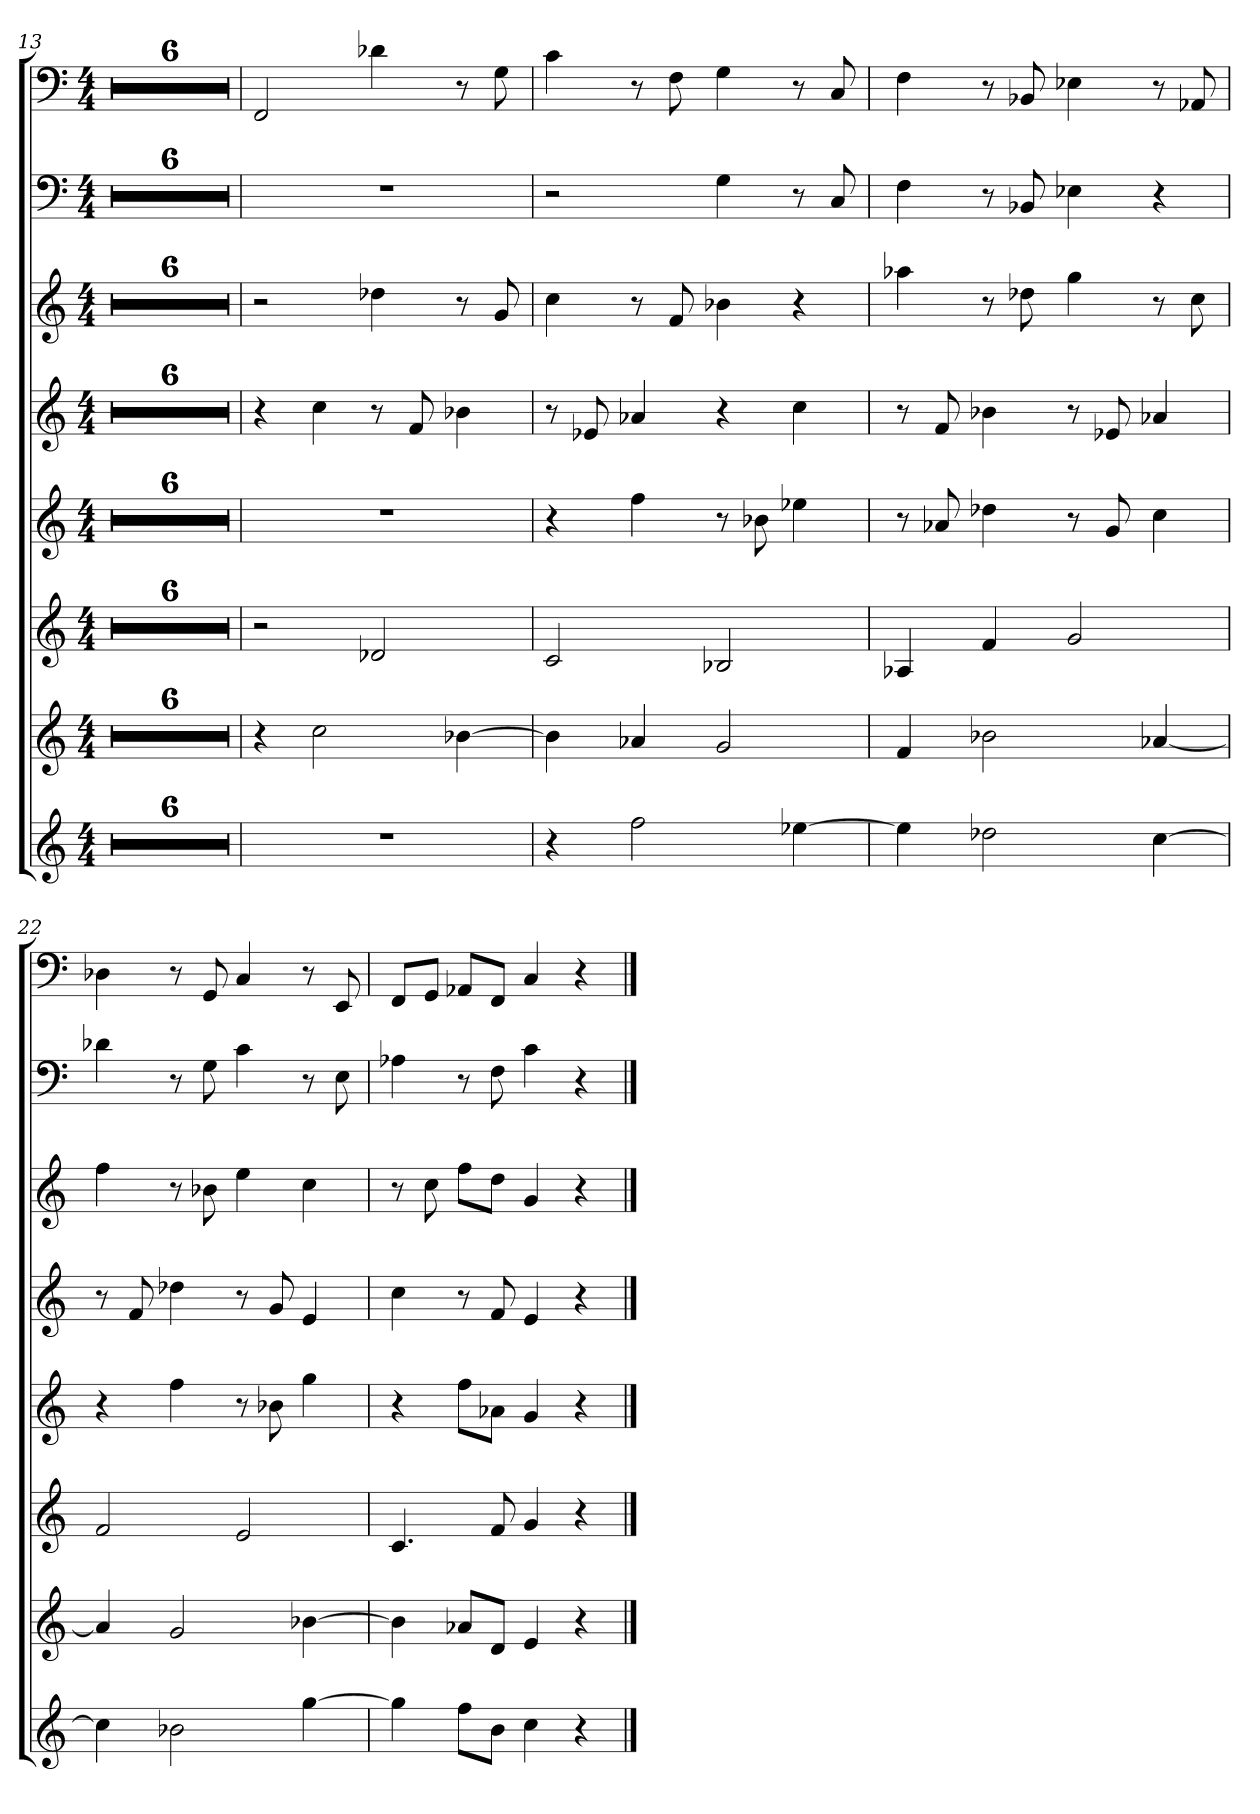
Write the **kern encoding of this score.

**kern	**kern	**kern	**kern	**kern	**kern	**kern	**kern
*part8	*part7	*part6	*part5	*part4	*part3	*part2	*part1
*staff8	*staff7	*staff6	*staff5	*staff4	*staff3	*staff2	*staff1
*k[]	*k[]	*k[]	*k[]	*k[]	*k[]	*k[]	*k[]
*C:	*C:	*C:	*C:	*C:	*C:	*C:	*C:
*M4/4	*M4/4	*M4/4	*M4/4	*M4/4	*M4/4	*M4/4	*M4/4
=13	=13	=13	=13	=13	=13	=13	=13
1r	1r	1r	1r	1r	1r	1r	1r
=14	=14	=14	=14	=14	=14	=14	=14
1r	1r	1r	1r	1r	1r	1r	1r
=15	=15	=15	=15	=15	=15	=15	=15
1r	1r	1r	1r	1r	1r	1r	1r
=16	=16	=16	=16	=16	=16	=16	=16
1r	1r	1r	1r	1r	1r	1r	1r
=17	=17	=17	=17	=17	=17	=17	=17
1r	1r	1r	1r	1r	1r	1r	1r
=18	=18	=18	=18	=18	=18	=18	=18
1r	1r	1r	1r	1r	1r	1r	1r
=19	=19	=19	=19	=19	=19	=19	=19
1r	4r	2r	1r	4r	2r	1r	2FF
.	2cc	.	.	4cc	.	.	.
.	.	2d-X	.	8r	4dd-X	.	4d-X
.	.	.	.	8f	.	.	.
.	[4b-X	.	.	4b-X	8r	.	8r
.	.	.	.	.	8g	.	8G
=20	=20	=20	=20	=20	=20	=20	=20
4r	4b-]	2c	4r	8r	4cc	2r	4c
.	.	.	.	8e-X	.	.	.
2ff	4a-X	.	4ff	4a-X	8r	.	8r
.	.	.	.	.	8f	.	8F
.	2g	2B-X	8r	4r	4b-X	4G	4G
.	.	.	8b-X	.	.	.	.
[4ee-X	.	.	4ee-X	4cc	4r	8r	8r
.	.	.	.	.	.	8C	8C
=21	=21	=21	=21	=21	=21	=21	=21
4ee-]	4f	4A-X	8r	8r	4aa-X	4F	4F
.	.	.	8a-X	8f	.	.	.
2dd-X	2b-X	4f	4dd-X	4b-X	8r	8r	8r
.	.	.	.	.	8dd-X	8BB-X	8BB-X
.	.	2g	8r	8r	4gg	4E-X	4E-X
.	.	.	8g	8e-X	.	.	.
[4cc	[4a-X	.	4cc	4a-X	8r	4r	8r
.	.	.	.	.	8cc	.	8AA-X
=22	=22	=22	=22	=22	=22	=22	=22
4cc]	4a-]	2f	4r	8r	4ff	4d-X	4D-X
.	.	.	.	8f	.	.	.
2b-X	2g	.	4ff	4dd-X	8r	8r	8r
.	.	.	.	.	8b-X	8G	8GG
.	.	2e	8r	8r	4ee	4c	4C
.	.	.	8b-X	8g	.	.	.
[4gg	[4b-X	.	4gg	4e	4cc	8r	8r
.	.	.	.	.	.	8E	8EE
=23	=23	=23	=23	=23	=23	=23	=23
4gg]	4b-]	4.c	4r	4cc	8r	4A-X	8FFL
.	.	.	.	.	8cc	.	8GGJ
8ffL	8a-XL	.	8ffL	8r	8ffL	8r	8AA-XL
8bJ	8dJ	8f	8a-XJ	8f	8ddJ	8F	8FFJ
4cc	4e	4g	4g	4e	4g	4c	4C
4r	4r	4r	4r	4r	4r	4r	4r
==	==	==	==	==	==	==	==
*-	*-	*-	*-	*-	*-	*-	*-
